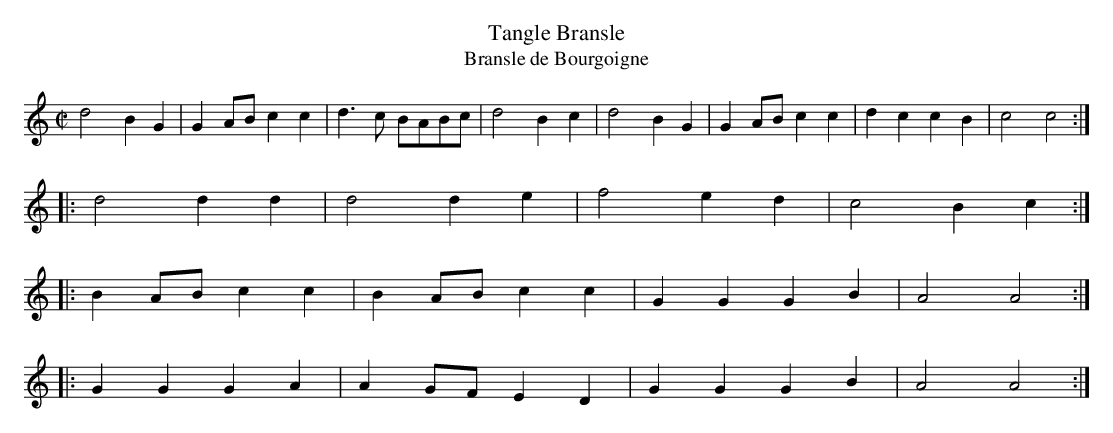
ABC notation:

X:1
T:Tangle Bransle
T:Bransle de Bourgoigne
M:C|
L:1/8
K:C
d4 B2 G2 | G2 AB c2 c2 | d3 c BABc | d4 B2 c2 | d4 B2 G2 | G2 AB c2 c2 | d2 c2 c2 B2 | c4 c4 :|
|: d4 d2 d2 | d4 d2 e2 | f4 e2 d2 | c4 B2 c2 :|
|: B2 AB c2 c2 | B2 AB c2 c2 | G2 G2 G2 B2 | A4 A4 :|
|: G2 G2 G2 A2 | A2 GF E2 D2 | G2 G2 G2 B2 | A4 A4 :|
